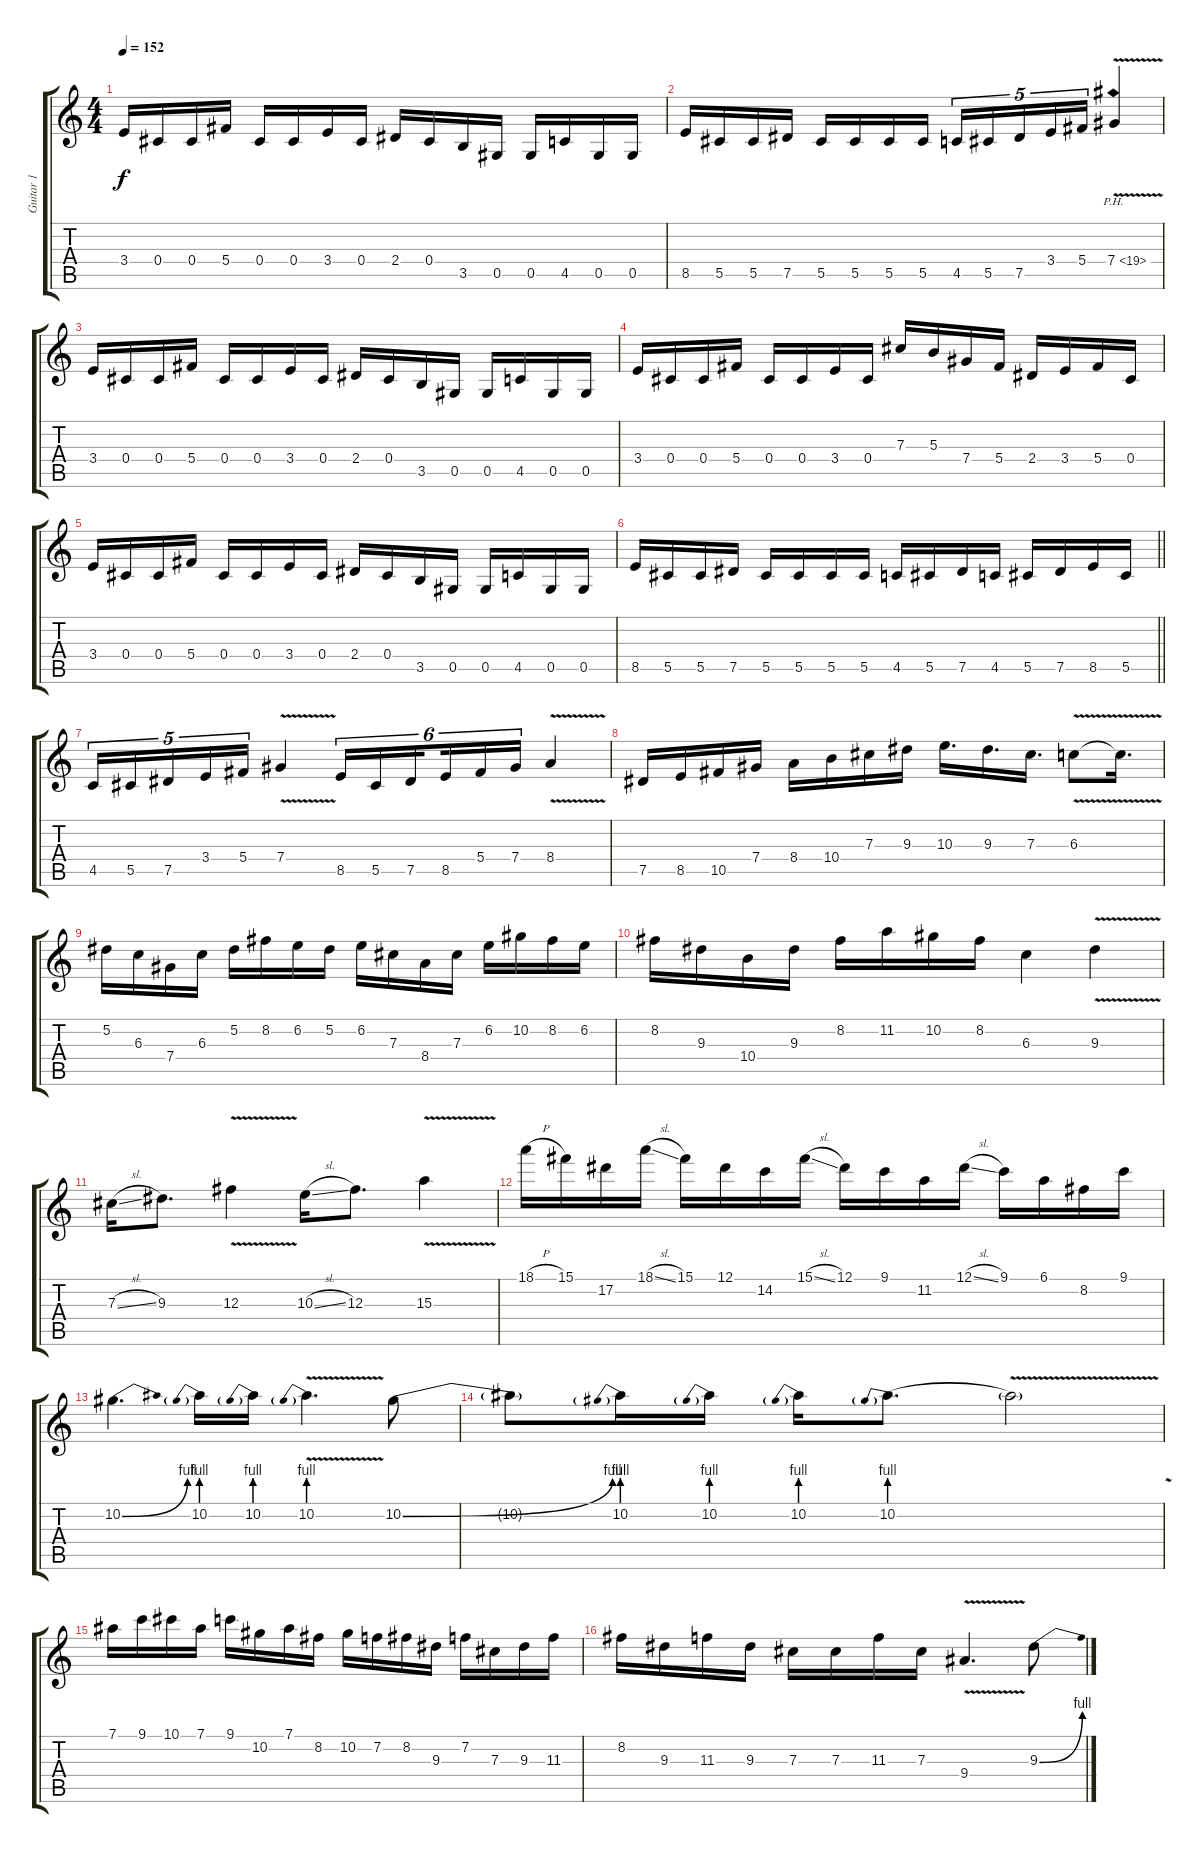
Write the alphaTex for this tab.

\track ("Guitar 1" "Guitar 1") {instrument overdrivenguitar}
\staff {score tabs}
\tuning (Eb4 Bb3 Gb3 Db3 Ab2 Eb2) {hide}
\ts (4 4)
\tempo 152
\clef g2
\ks c
3.4.16{dy f} 0.4.16 0.4.16 5.4.16 0.4.16 0.4.16 3.4.16 0.4.16 2.4.16 0.4.16 3.5.16 0.5.16 0.5.16 4.5.16 0.5.16 0.5.16 |
8.5.16 5.5.16 5.5.16 7.5.16 5.5.16 5.5.16 5.5.16 5.5.16 4.5.16{tu (5 4)} 5.5.16{tu (5 4)} 7.5.16{tu (5 4)} 3.4.16{tu (5 4)} 5.4.16{tu (5 4)} 7.4{ph 12 v}.4 |
3.4.16 0.4.16 0.4.16 5.4.16 0.4.16 0.4.16 3.4.16 0.4.16 2.4.16 0.4.16 3.5.16 0.5.16 0.5.16 4.5.16 0.5.16 0.5.16 |
3.4.16 0.4.16 0.4.16 5.4.16 0.4.16 0.4.16 3.4.16 0.4.16 7.3.16 5.3.16 7.4.16 5.4.16 2.4.16 3.4.16 5.4.16 0.4.16 |
3.4.16 0.4.16 0.4.16 5.4.16 0.4.16 0.4.16 3.4.16 0.4.16 2.4.16 0.4.16 3.5.16 0.5.16 0.5.16 4.5.16 0.5.16 0.5.16 |
\barLineRight lightlight
8.5.16 5.5.16 5.5.16 7.5.16 5.5.16 5.5.16 5.5.16 5.5.16 4.5.16 5.5.16 7.5.16 4.5.16 5.5.16 7.5.16 8.5.16 5.5.16 |
\section ("" "")
4.5.16{tu (5 4)} 5.5.16{tu (5 4)} 7.5.16{tu (5 4)} 3.4.16{tu (5 4)} 5.4.16{tu (5 4)} 7.4{v}.4 8.5.16{tu (6 4)} 5.5.16{tu (6 4)} 7.5.16{tu (6 4) beam splitsecondary} 8.5.16{tu (6 4)} 5.4.16{tu (6 4)} 7.4.16{tu (6 4)} 8.4{v}.4 |
7.5.16 8.5.16 10.5.16 7.4.16 8.4.16 10.4.16 7.3.16 9.3.16 10.3.16{d} 9.3.16{d} 7.3.16{d} 6.3{v}.8 6.3{t}.16{d} |
5.2.16 6.3.16 7.4.16 6.3.16 5.2.16 8.2.16 6.2.16 5.2.16 6.2.16 7.3.16 8.4.16 7.3.16 6.2.16 10.2.16 8.2.16 6.2.16 |
8.2.16 9.3.16 10.4.16 9.3.16 8.2.16 11.2.16 10.2.16 8.2.16 6.3.4 9.3{v}.4 |
7.3{sl}.16 9.3.8{d} 12.3{v}.4 10.3{sl}.16 12.3.8{d} 15.3{v}.4 |
18.1{h}.16 15.1.16 17.2.16 18.1{sl}.16 15.1.16 12.1.16 14.2.16 15.1{sl}.16 12.1.16 9.1.16 11.2.16 12.1{sl}.16 9.1.16 6.1.16 8.2.16 9.1.16 |
10.2{be (bend 0 0 60 4)}.4{d} 10.2{be (prebend 0 4 60 4)}.16 10.2{be (prebend 0 4 60 4)}.16 10.2{be (prebend 0 4 60 4) v}.4{d} 10.2{be (bend 0 0 60 4)}.8 |
10.2{t}.8 10.2{be (prebend 0 4 60 4)}.16 10.2{be (prebend 0 4 60 4)}.16 10.2{be (prebend 0 4 60 4)}.16 10.2{be (prebend 0 4 60 4)}.8{d} 10.2{v t}.2 |
7.1.16 9.1.16 10.1.16 7.1.16 9.1.16 10.2.16 7.1.16 8.2.16 10.2.16 7.2.16 8.2.16 9.3.16 7.2.16 7.3.16 9.3.16 11.3.16 |
8.2.16 9.3.16 11.3.16 9.3.16 7.3.16 7.3.16 11.3.16 7.3.16 9.4{v}.4{d} 9.3{be (bend 0 0 60 4)}.8
